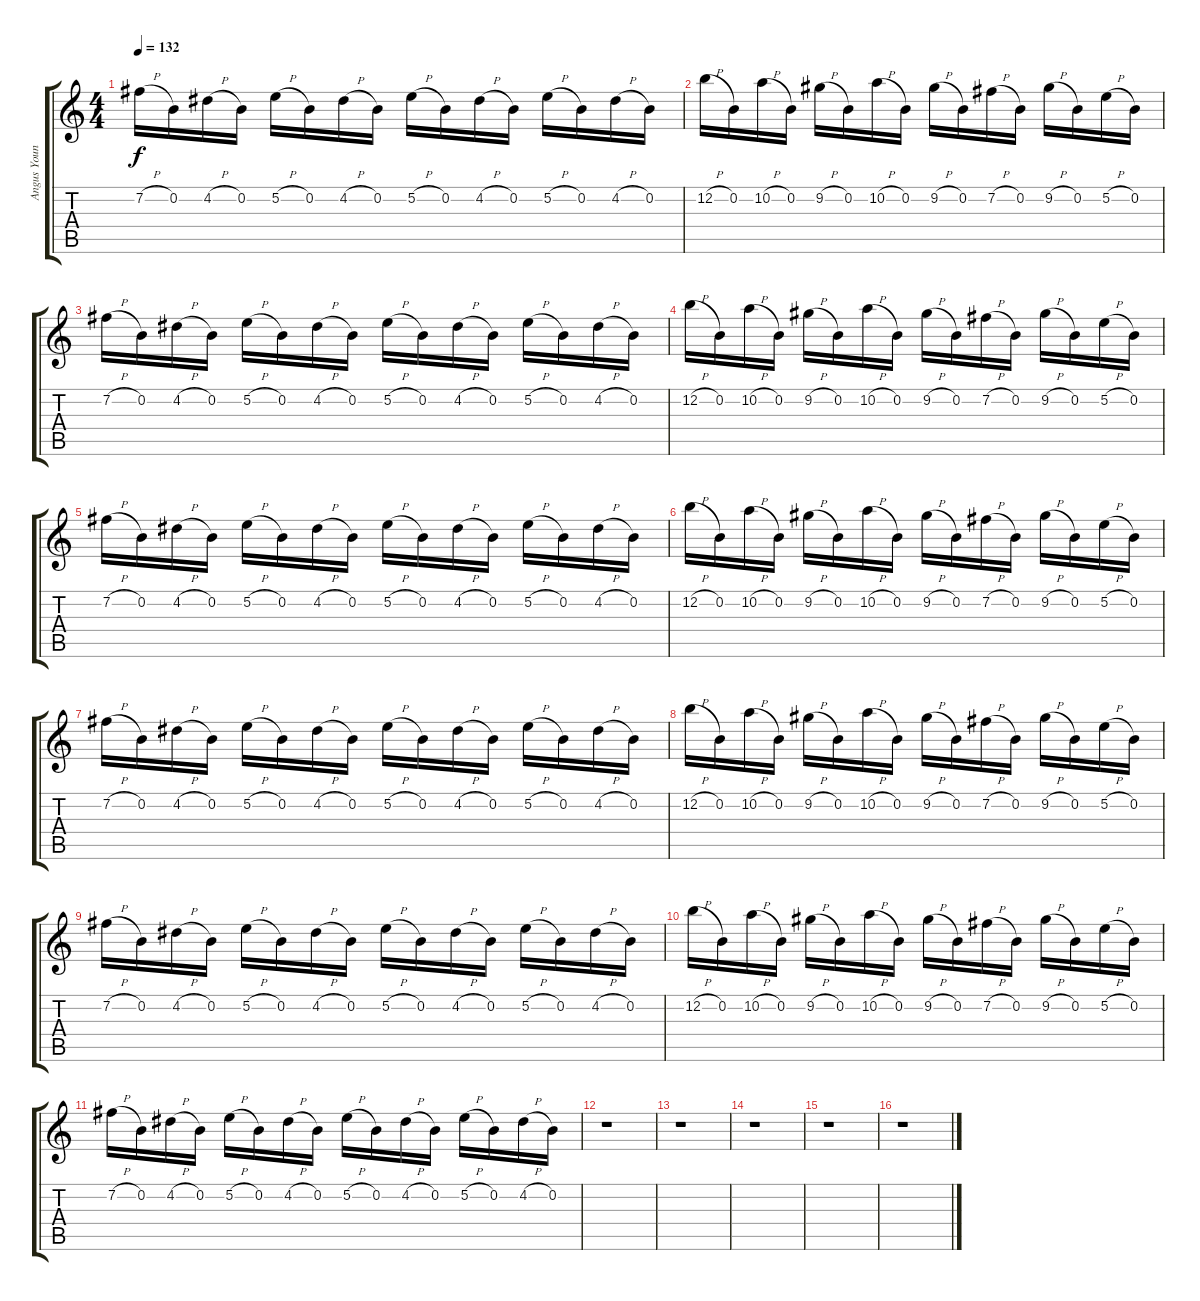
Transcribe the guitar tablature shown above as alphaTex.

\track ("Angus Young" "Angus Youn") {instrument overdrivenguitar}
\staff {score tabs}
\tuning (E4 B3 G3 D3 A2 E2) {hide}
\ts (4 4)
\tempo 132
\clef g2
\ks c
7.2{h}.16{dy f} 0.2.16 4.2{h}.16 0.2.16 5.2{h}.16 0.2.16 4.2{h}.16 0.2.16 5.2{h}.16 0.2.16 4.2{h}.16 0.2.16 5.2{h}.16 0.2.16 4.2{h}.16 0.2.16 |
12.2{h}.16 0.2.16 10.2{h}.16 0.2.16 9.2{h}.16 0.2.16 10.2{h}.16 0.2.16 9.2{h}.16 0.2.16 7.2{h}.16 0.2.16 9.2{h}.16 0.2.16 5.2{h}.16 0.2.16 |
7.2{h}.16 0.2.16 4.2{h}.16 0.2.16 5.2{h}.16 0.2.16 4.2{h}.16 0.2.16 5.2{h}.16 0.2.16 4.2{h}.16 0.2.16 5.2{h}.16 0.2.16 4.2{h}.16 0.2.16 |
12.2{h}.16 0.2.16 10.2{h}.16 0.2.16 9.2{h}.16 0.2.16 10.2{h}.16 0.2.16 9.2{h}.16 0.2.16 7.2{h}.16 0.2.16 9.2{h}.16 0.2.16 5.2{h}.16 0.2.16 |
7.2{h}.16 0.2.16 4.2{h}.16 0.2.16 5.2{h}.16 0.2.16 4.2{h}.16 0.2.16 5.2{h}.16 0.2.16 4.2{h}.16 0.2.16 5.2{h}.16 0.2.16 4.2{h}.16 0.2.16 |
12.2{h}.16 0.2.16 10.2{h}.16 0.2.16 9.2{h}.16 0.2.16 10.2{h}.16 0.2.16 9.2{h}.16 0.2.16 7.2{h}.16 0.2.16 9.2{h}.16 0.2.16 5.2{h}.16 0.2.16 |
7.2{h}.16 0.2.16 4.2{h}.16 0.2.16 5.2{h}.16 0.2.16 4.2{h}.16 0.2.16 5.2{h}.16 0.2.16 4.2{h}.16 0.2.16 5.2{h}.16 0.2.16 4.2{h}.16 0.2.16 |
12.2{h}.16 0.2.16 10.2{h}.16 0.2.16 9.2{h}.16 0.2.16 10.2{h}.16 0.2.16 9.2{h}.16 0.2.16 7.2{h}.16 0.2.16 9.2{h}.16 0.2.16 5.2{h}.16 0.2.16 |
7.2{h}.16 0.2.16 4.2{h}.16 0.2.16 5.2{h}.16 0.2.16 4.2{h}.16 0.2.16 5.2{h}.16 0.2.16 4.2{h}.16 0.2.16 5.2{h}.16 0.2.16 4.2{h}.16 0.2.16 |
12.2{h}.16 0.2.16 10.2{h}.16 0.2.16 9.2{h}.16 0.2.16 10.2{h}.16 0.2.16 9.2{h}.16 0.2.16 7.2{h}.16 0.2.16 9.2{h}.16 0.2.16 5.2{h}.16 0.2.16 |
7.2{h}.16 0.2.16 4.2{h}.16 0.2.16 5.2{h}.16 0.2.16 4.2{h}.16 0.2.16 5.2{h}.16 0.2.16 4.2{h}.16 0.2.16 5.2{h}.16 0.2.16 4.2{h}.16 0.2.16 |
r.1 |
r.1 |
r.1 |
r.1 |
r.1
